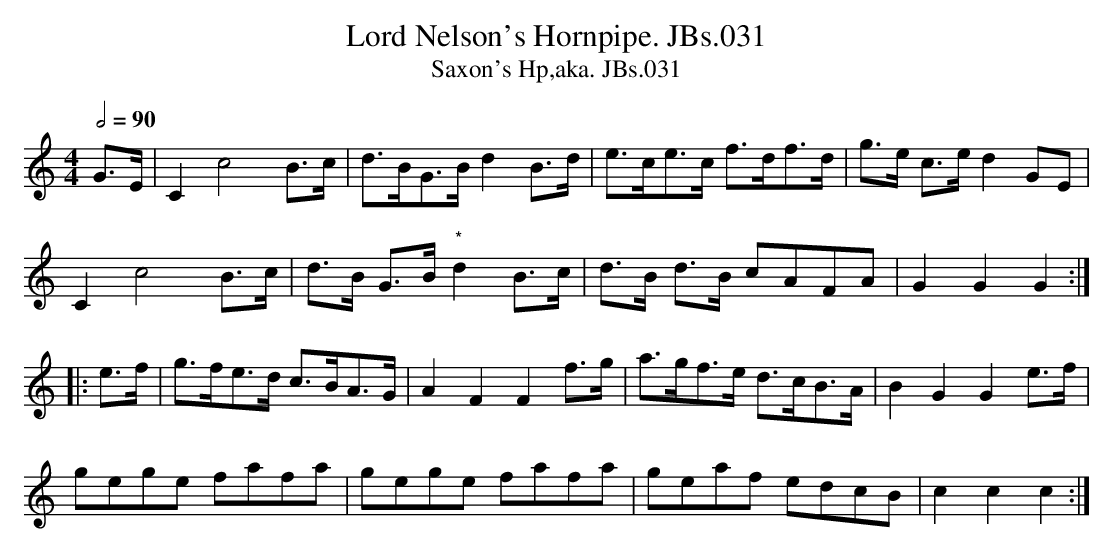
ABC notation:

X:1
T:Lord Nelson's Hornpipe. JBs.031
T:Saxon's Hp,aka. JBs.031
M:4/4
L:1/8
Q:1/2=90
K:C major
G>E|C2c4B>c|d>BG>B d2B>d|e>ce>c f>df>d|g>e c>e d2GE|!
C2c4B>c|d>B G>B "*"d2B>c|d>B d>B cAFA|G2G2G2:|!
|:e>f|g>fe>d c>BA>G|A2F2F2f>g|a>gf>e d>cB>A|B2G2G2e>f|!
gege fafa|gege fafa|geaf edcB|c2c2c2:|
